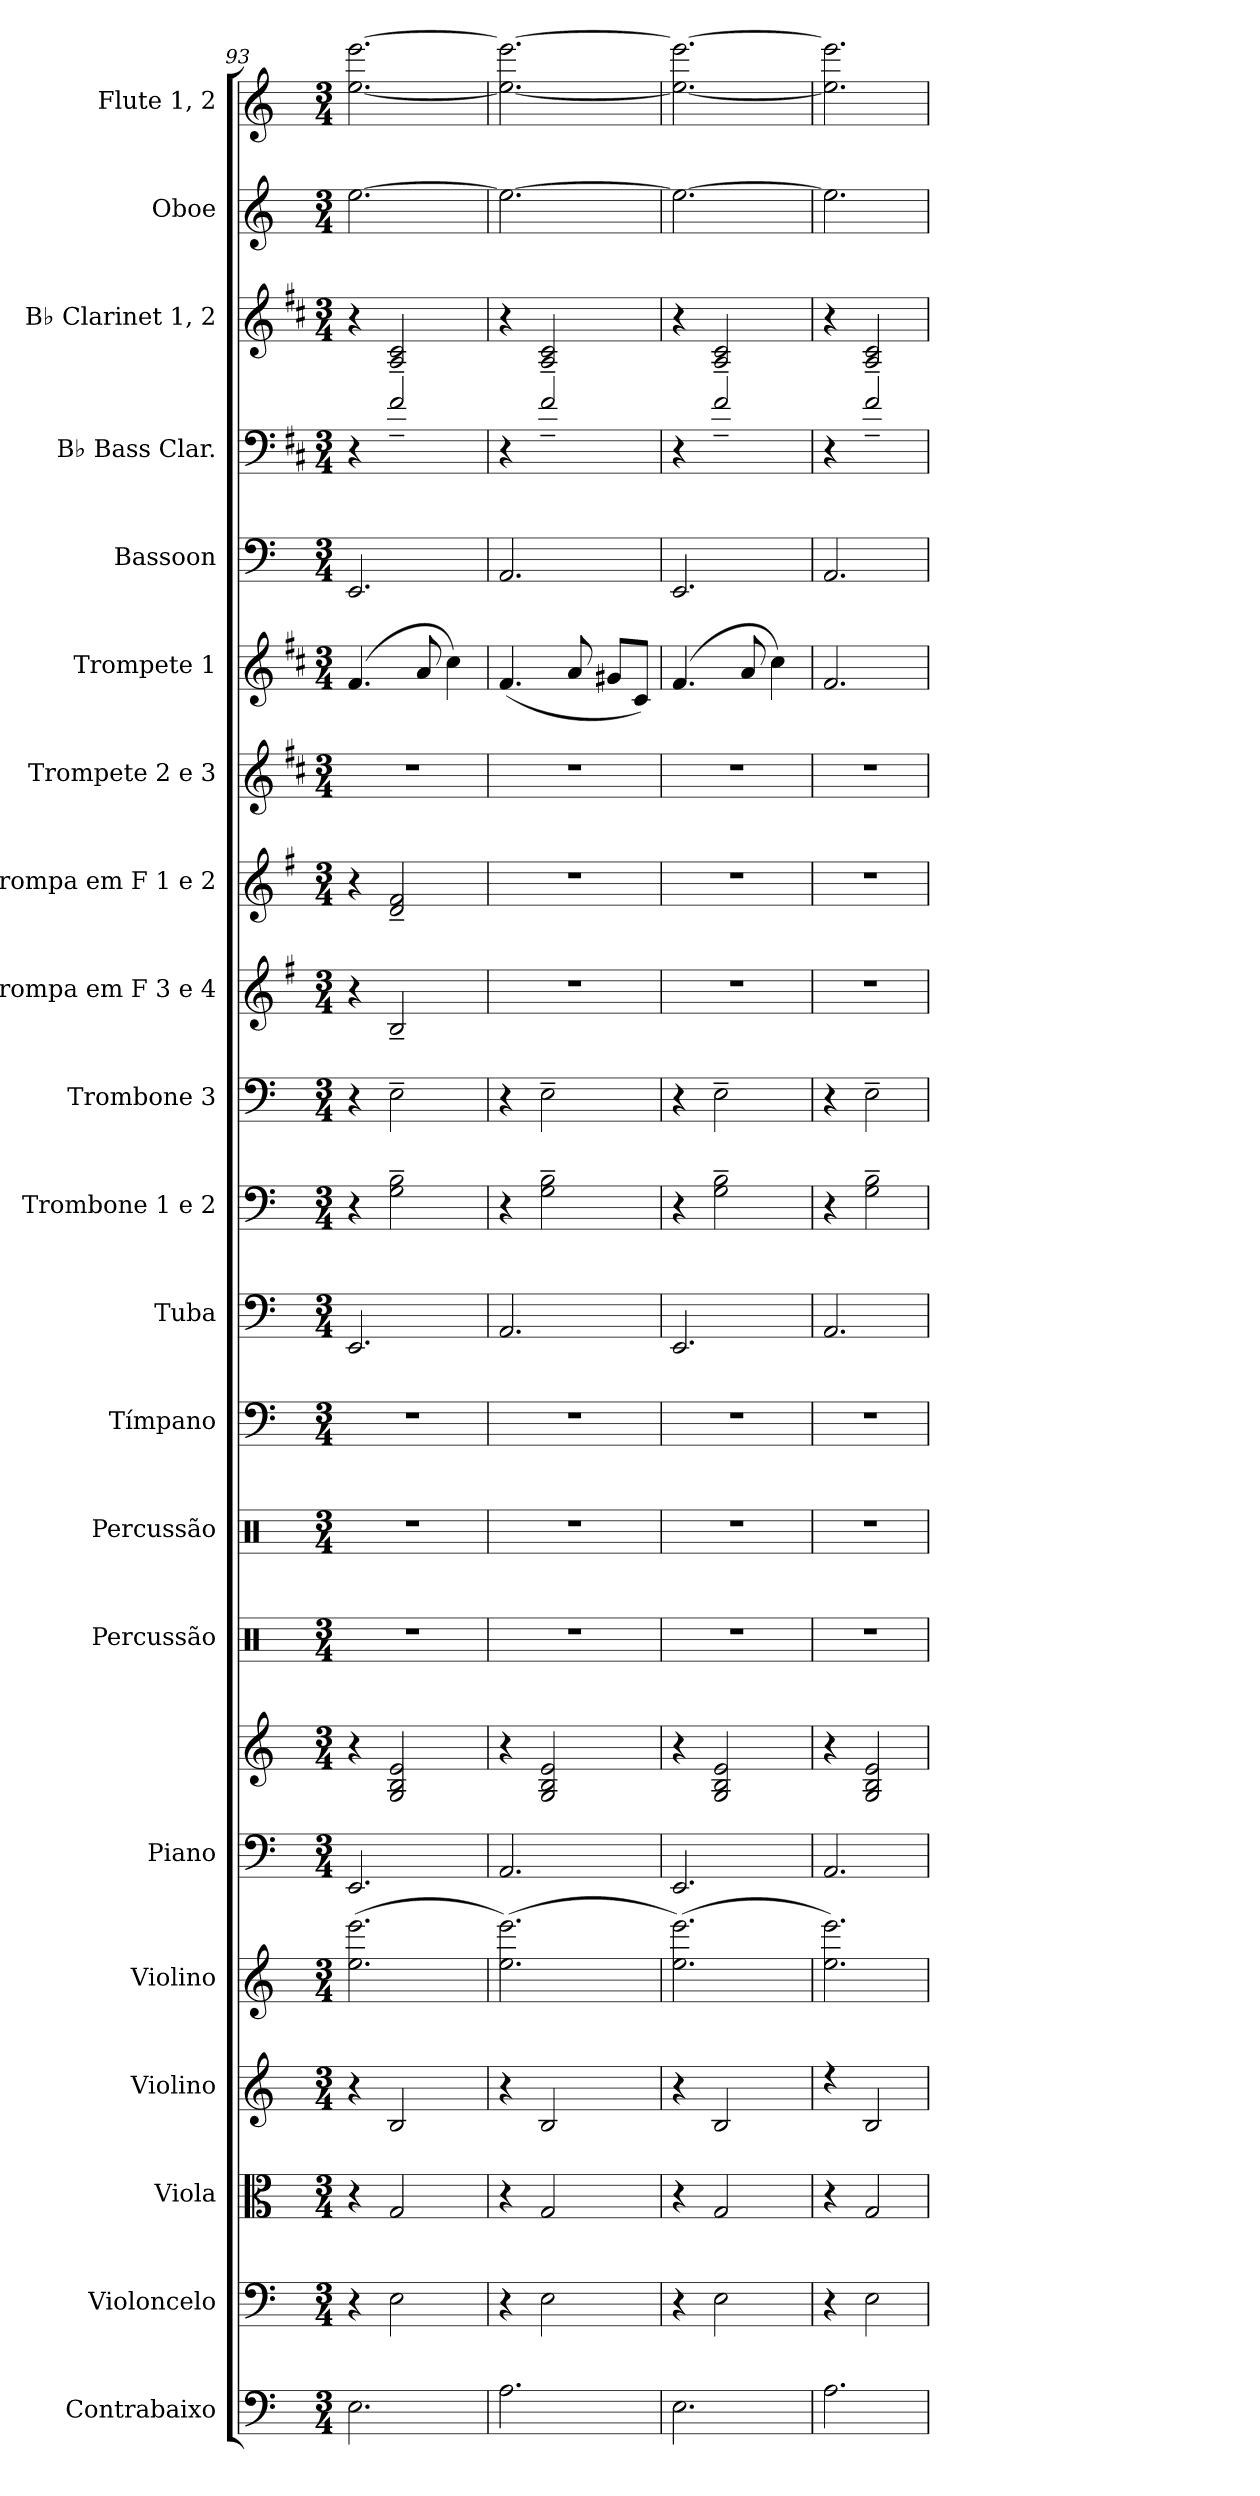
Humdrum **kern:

**kern	**kern	**kern	**kern	**kern	**kern	**kern	**kern	**kern	**kern	**kern	**kern	**kern	**kern	**kern	**kern	**kern	**kern	**kern	**kern	**kern	**kern
*part21	*part20	*part19	*part18	*part17	*part16	*part16	*part15	*part14	*part13	*part12	*part11	*part10	*part9	*part8	*part7	*part6	*part5	*part4	*part3	*part2	*part1
*staff22	*staff21	*staff20	*staff19	*staff18	*staff17	*staff16	*staff15	*staff14	*staff13	*staff12	*staff11	*staff10	*staff9	*staff8	*staff7	*staff6	*staff5	*staff4	*staff3	*staff2	*staff1
*I"Contrabaixo	*I"Violoncelo	*I"Viola	*I"Violino	*I"Violino	*I"Piano	*	*I"Percussão	*I"Percussão	*I"Tímpano	*I"Tuba	*I"Trombone 1 e 2	*I"Trombone 3	*I"Trompa em F 3 e 4	*I"trompa em F 1 e 2	*I"Trompete 2 e 3	*I"Trompete 1	*I"Bassoon	*I"B♭ Bass Clar.	*I"B♭ Clarinet 1, 2	*I"Oboe	*I"Flute 1, 2
*I'Cb.	*I'Vc.	*I'Vla	*I'Vln.	*I'Vln.	*I'Pno	*	*I'Perc.	*I'Perc.	*	*I'Tba.	*I'Tbn.	*I'Tbn.	*I'Trom. F 3, 4	*I'Trom. 1,2	*I'Tpt. 2, 3	*	*I'Bsn.	*I'B♭ B. Cl.	*I'B♭ Cl. 1, 2	*I'Ob.	*I'Fl. 1, 2
*clefF4	*clefF4	*clefC3	*clefG2	*clefG2	*clefF4	*clefG2	*clefX	*clefX	*clefF4	*clefF4	*clefF4	*clefF4	*clefG2	*clefG2	*clefG2	*clefG2	*clefF4	*clefF4	*clefG2	*clefG2	*clefG2
*ITrd7c12	*	*	*	*	*	*	*	*	*	*	*	*	*ITrd4c7	*ITrd4c7	*ITrd1c2	*ITrd1c2	*	*ITrd1c2	*ITrd1c2	*	*
*k[]	*k[]	*k[]	*k[]	*k[]	*k[]	*k[]	*k[]	*k[]	*k[]	*k[]	*k[]	*k[]	*k[]	*k[]	*k[]	*k[]	*k[]	*k[]	*k[]	*k[]	*k[]
*M3/4	*M3/4	*M3/4	*M3/4	*M3/4	*M3/4	*M3/4	*M3/4	*M3/4	*M3/4	*M3/4	*M3/4	*M3/4	*M3/4	*M3/4	*M3/4	*M3/4	*M3/4	*M3/4	*M3/4	*M3/4	*M3/4
=93	=93	=93	=93	=93	=93	=93	=93	=93	=93	=93	=93	=93	=93	=93	=93	=93	=93	=93	=93	=93	=93
2.EE\	4r	4r	4r	(>2.ee\ 2.eee\	2.EE/	4r	2.r	2.r	2.r	2.EE/	4r	4r	4r	4r	2.r	(>4.e/	2.EE/	4r	4r	[2.ee\	[2.ee\ [2.eee\
.	2E\	2G/	2B/	.	.	2G/ 2B/ 2e/	.	.	.	.	2G\~ 2B\~	2E~\	2E~/	2G/~ 2B/~	.	.	.	2e~/	2G/~ 2B/~	.	.
.	.	.	.	.	.	.	.	.	.	.	.	.	.	.	.	8g/	.	.	.	.	.
.	.	.	.	.	.	.	.	.	.	.	.	.	.	.	.	4b\)	.	.	.	.	.
!!LO:PB:g=z
=94	=94	=94	=94	=94	=94	=94	=94	=94	=94	=94	=94	=94	=94	=94	=94	=94	=94	=94	=94	=94	=94
2.AA\	4r	4r	4r	(>2.ee\ 2.eee\)	2.AA/	4r	2.r	2.r	2.r	2.AA/	4r	4r	2.r	2.r	2.r	(<4.e/	2.AA/	4r	4r	2.ee\_	2.ee\_ 2.eee\_
.	2E\	2G/	2B/	.	.	2G/ 2B/ 2e/	.	.	.	.	2G\~ 2B\~	2E~\	.	.	.	.	.	2e~/	2G/~ 2B/~	.	.
.	.	.	.	.	.	.	.	.	.	.	.	.	.	.	.	8g/	.	.	.	.	.
.	.	.	.	.	.	.	.	.	.	.	.	.	.	.	.	8f#X/L	.	.	.	.	.
.	.	.	.	.	.	.	.	.	.	.	.	.	.	.	.	8B/J)	.	.	.	.	.
=95	=95	=95	=95	=95	=95	=95	=95	=95	=95	=95	=95	=95	=95	=95	=95	=95	=95	=95	=95	=95	=95
2.EE\	4r	4r	4r	(>2.ee\ 2.eee\)	2.EE/	4r	2.r	2.r	2.r	2.EE/	4r	4r	2.r	2.r	2.r	(>4.e/	2.EE/	4r	4r	2.ee\_	2.ee\_ 2.eee\_
.	2E\	2G/	2B/	.	.	2G/ 2B/ 2e/	.	.	.	.	2G\~ 2B\~	2E~\	.	.	.	.	.	2e~/	2G/~ 2B/~	.	.
.	.	.	.	.	.	.	.	.	.	.	.	.	.	.	.	8g/	.	.	.	.	.
.	.	.	.	.	.	.	.	.	.	.	.	.	.	.	.	4b\)	.	.	.	.	.
=96	=96	=96	=96	=96	=96	=96	=96	=96	=96	=96	=96	=96	=96	=96	=96	=96	=96	=96	=96	=96	=96
2.AA\	4r	4r	4rdd	2.ee\ 2.eee\)	2.AA/	4r	2.r	2.r	2.r	2.AA/	4r	4r	2.r	2.r	2.r	2.e/	2.AA/	4r	4r	2.ee\]	2.ee\] 2.eee\]
.	2E\	2G/	2B/	.	.	2G/ 2B/ 2e/	.	.	.	.	2G\~ 2B\~	2E~\	.	.	.	.	.	2e~/	2G/~ 2B/~	.	.
=	=	=	=	=	=	=	=	=	=	=	=	=	=	=	=	=	=	=	=	=	=
*-	*-	*-	*-	*-	*-	*-	*-	*-	*-	*-	*-	*-	*-	*-	*-	*-	*-	*-	*-	*-	*-
